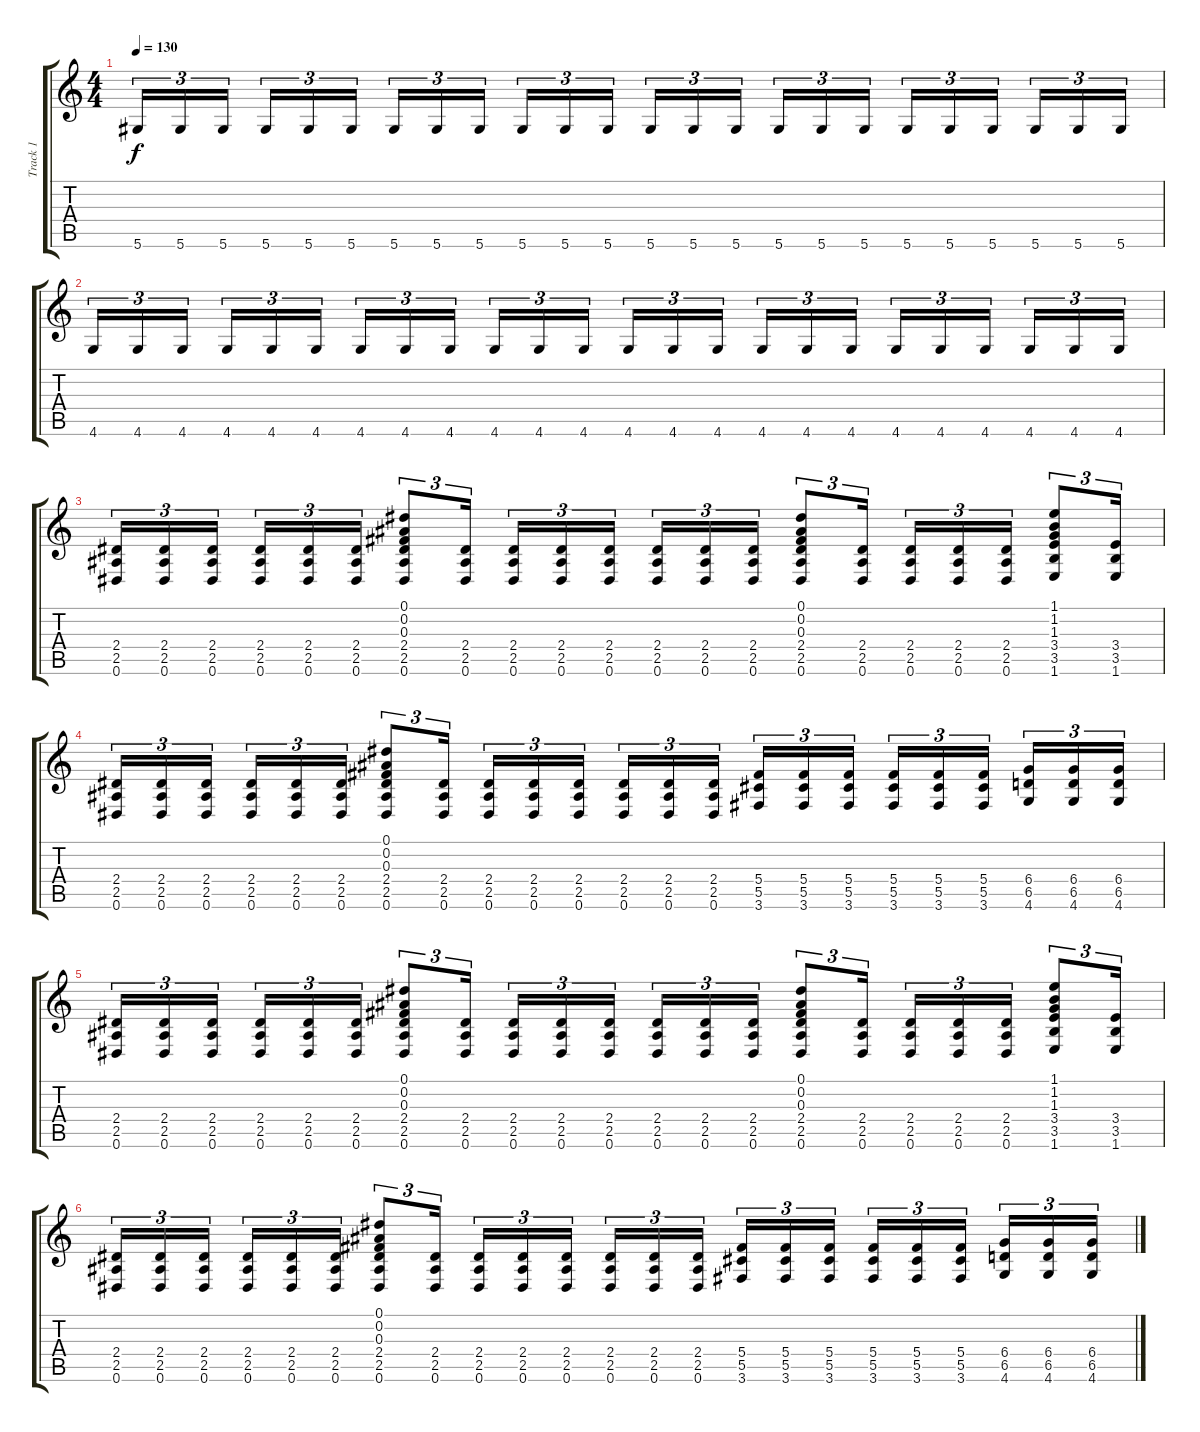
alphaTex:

\track ("Track 1" "Track 1") {instrument distortionguitar}
\staff {score tabs}
\tuning (Eb4 Bb3 Gb3 Db3 Ab2 Eb2) {hide}
\ts (4 4)
\tempo 130
\clef g2
\ks c
5.6.16{tu (3 2) dy f} 5.6.16{tu (3 2)} 5.6.16{tu (3 2)} 5.6.16{tu (3 2)} 5.6.16{tu (3 2)} 5.6.16{tu (3 2)} 5.6.16{tu (3 2)} 5.6.16{tu (3 2)} 5.6.16{tu (3 2)} 5.6.16{tu (3 2)} 5.6.16{tu (3 2)} 5.6.16{tu (3 2)} 5.6.16{tu (3 2)} 5.6.16{tu (3 2)} 5.6.16{tu (3 2)} 5.6.16{tu (3 2)} 5.6.16{tu (3 2)} 5.6.16{tu (3 2)} 5.6.16{tu (3 2)} 5.6.16{tu (3 2)} 5.6.16{tu (3 2)} 5.6.16{tu (3 2)} 5.6.16{tu (3 2)} 5.6.16{tu (3 2)} |
4.6.16{tu (3 2)} 4.6.16{tu (3 2)} 4.6.16{tu (3 2)} 4.6.16{tu (3 2)} 4.6.16{tu (3 2)} 4.6.16{tu (3 2)} 4.6.16{tu (3 2)} 4.6.16{tu (3 2)} 4.6.16{tu (3 2)} 4.6.16{tu (3 2)} 4.6.16{tu (3 2)} 4.6.16{tu (3 2)} 4.6.16{tu (3 2)} 4.6.16{tu (3 2)} 4.6.16{tu (3 2)} 4.6.16{tu (3 2)} 4.6.16{tu (3 2)} 4.6.16{tu (3 2)} 4.6.16{tu (3 2)} 4.6.16{tu (3 2)} 4.6.16{tu (3 2)} 4.6.16{tu (3 2)} 4.6.16{tu (3 2)} 4.6.16{tu (3 2)} |
(2.4 2.5 0.6).16{tu (3 2)} (2.4 2.5 0.6).16{tu (3 2)} (2.4 2.5 0.6).16{tu (3 2)} (2.4 2.5 0.6).16{tu (3 2)} (2.4 2.5 0.6).16{tu (3 2)} (2.4 2.5 0.6).16{tu (3 2)} (0.1 0.2 0.3 2.4 2.5 0.6).8{tu (3 2)} (2.4 2.5 0.6).16{tu (3 2)} (2.4 2.5 0.6).16{tu (3 2)} (2.4 2.5 0.6).16{tu (3 2)} (2.4 2.5 0.6).16{tu (3 2)} (2.4 2.5 0.6).16{tu (3 2)} (2.4 2.5 0.6).16{tu (3 2)} (2.4 2.5 0.6).16{tu (3 2)} (0.1 0.2 0.3 2.4 2.5 0.6).8{tu (3 2)} (2.4 2.5 0.6).16{tu (3 2)} (2.4 2.5 0.6).16{tu (3 2)} (2.4 2.5 0.6).16{tu (3 2)} (2.4 2.5 0.6).16{tu (3 2)} (1.1 1.2 1.3 3.4 3.5 1.6).8{tu (3 2)} (3.4 3.5 1.6).16{tu (3 2)} |
(2.4 2.5 0.6).16{tu (3 2)} (2.4 2.5 0.6).16{tu (3 2)} (2.4 2.5 0.6).16{tu (3 2)} (2.4 2.5 0.6).16{tu (3 2)} (2.4 2.5 0.6).16{tu (3 2)} (2.4 2.5 0.6).16{tu (3 2)} (0.1 0.2 0.3 2.4 2.5 0.6).8{tu (3 2)} (2.4 2.5 0.6).16{tu (3 2)} (2.4 2.5 0.6).16{tu (3 2)} (2.4 2.5 0.6).16{tu (3 2)} (2.4 2.5 0.6).16{tu (3 2)} (2.4 2.5 0.6).16{tu (3 2)} (2.4 2.5 0.6).16{tu (3 2)} (2.4 2.5 0.6).16{tu (3 2)} (5.4 5.5 3.6).16{tu (3 2)} (5.4 5.5 3.6).16{tu (3 2)} (5.4 5.5 3.6).16{tu (3 2)} (5.4 5.5 3.6).16{tu (3 2)} (5.4 5.5 3.6).16{tu (3 2)} (5.4 5.5 3.6).16{tu (3 2)} (6.4 6.5 4.6).16{tu (3 2)} (6.4 6.5 4.6).16{tu (3 2)} (6.4 6.5 4.6).16{tu (3 2)} |
(2.4 2.5 0.6).16{tu (3 2)} (2.4 2.5 0.6).16{tu (3 2)} (2.4 2.5 0.6).16{tu (3 2)} (2.4 2.5 0.6).16{tu (3 2)} (2.4 2.5 0.6).16{tu (3 2)} (2.4 2.5 0.6).16{tu (3 2)} (0.1 0.2 0.3 2.4 2.5 0.6).8{tu (3 2)} (2.4 2.5 0.6).16{tu (3 2)} (2.4 2.5 0.6).16{tu (3 2)} (2.4 2.5 0.6).16{tu (3 2)} (2.4 2.5 0.6).16{tu (3 2)} (2.4 2.5 0.6).16{tu (3 2)} (2.4 2.5 0.6).16{tu (3 2)} (2.4 2.5 0.6).16{tu (3 2)} (0.1 0.2 0.3 2.4 2.5 0.6).8{tu (3 2)} (2.4 2.5 0.6).16{tu (3 2)} (2.4 2.5 0.6).16{tu (3 2)} (2.4 2.5 0.6).16{tu (3 2)} (2.4 2.5 0.6).16{tu (3 2)} (1.1 1.2 1.3 3.4 3.5 1.6).8{tu (3 2)} (3.4 3.5 1.6).16{tu (3 2)} |
(2.4 2.5 0.6).16{tu (3 2)} (2.4 2.5 0.6).16{tu (3 2)} (2.4 2.5 0.6).16{tu (3 2)} (2.4 2.5 0.6).16{tu (3 2)} (2.4 2.5 0.6).16{tu (3 2)} (2.4 2.5 0.6).16{tu (3 2)} (0.1 0.2 0.3 2.4 2.5 0.6).8{tu (3 2)} (2.4 2.5 0.6).16{tu (3 2)} (2.4 2.5 0.6).16{tu (3 2)} (2.4 2.5 0.6).16{tu (3 2)} (2.4 2.5 0.6).16{tu (3 2)} (2.4 2.5 0.6).16{tu (3 2)} (2.4 2.5 0.6).16{tu (3 2)} (2.4 2.5 0.6).16{tu (3 2)} (5.4 5.5 3.6).16{tu (3 2)} (5.4 5.5 3.6).16{tu (3 2)} (5.4 5.5 3.6).16{tu (3 2)} (5.4 5.5 3.6).16{tu (3 2)} (5.4 5.5 3.6).16{tu (3 2)} (5.4 5.5 3.6).16{tu (3 2)} (6.4 6.5 4.6).16{tu (3 2)} (6.4 6.5 4.6).16{tu (3 2)} (6.4 6.5 4.6).16{tu (3 2)}
